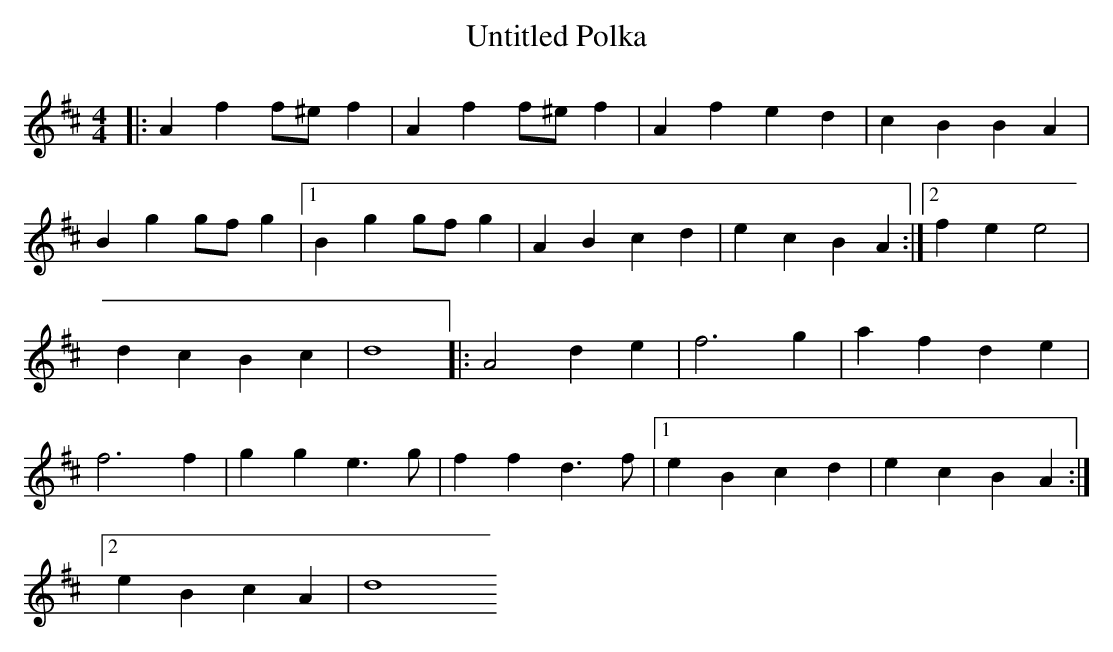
X:1
T:Untitled Polka
M:4/4
L:1/8
K:D
|:A2f2f^e f2|A2f2f^e f2|A2f2e2d2|c2B2B2A2|
B2g2gf g2|[1B2g2gf g2|A2B2c2d2|e2c2B2A2:|[2f2e2e4|
d2c2B2c2|d8|:A4d2e2|f6g2|a2f2d2e2|
f6f2|g2g2e3g|f2f2d3f|[1e2B2c2d2|e2c2B2A2:|
[2e2B2c2A2|d8
